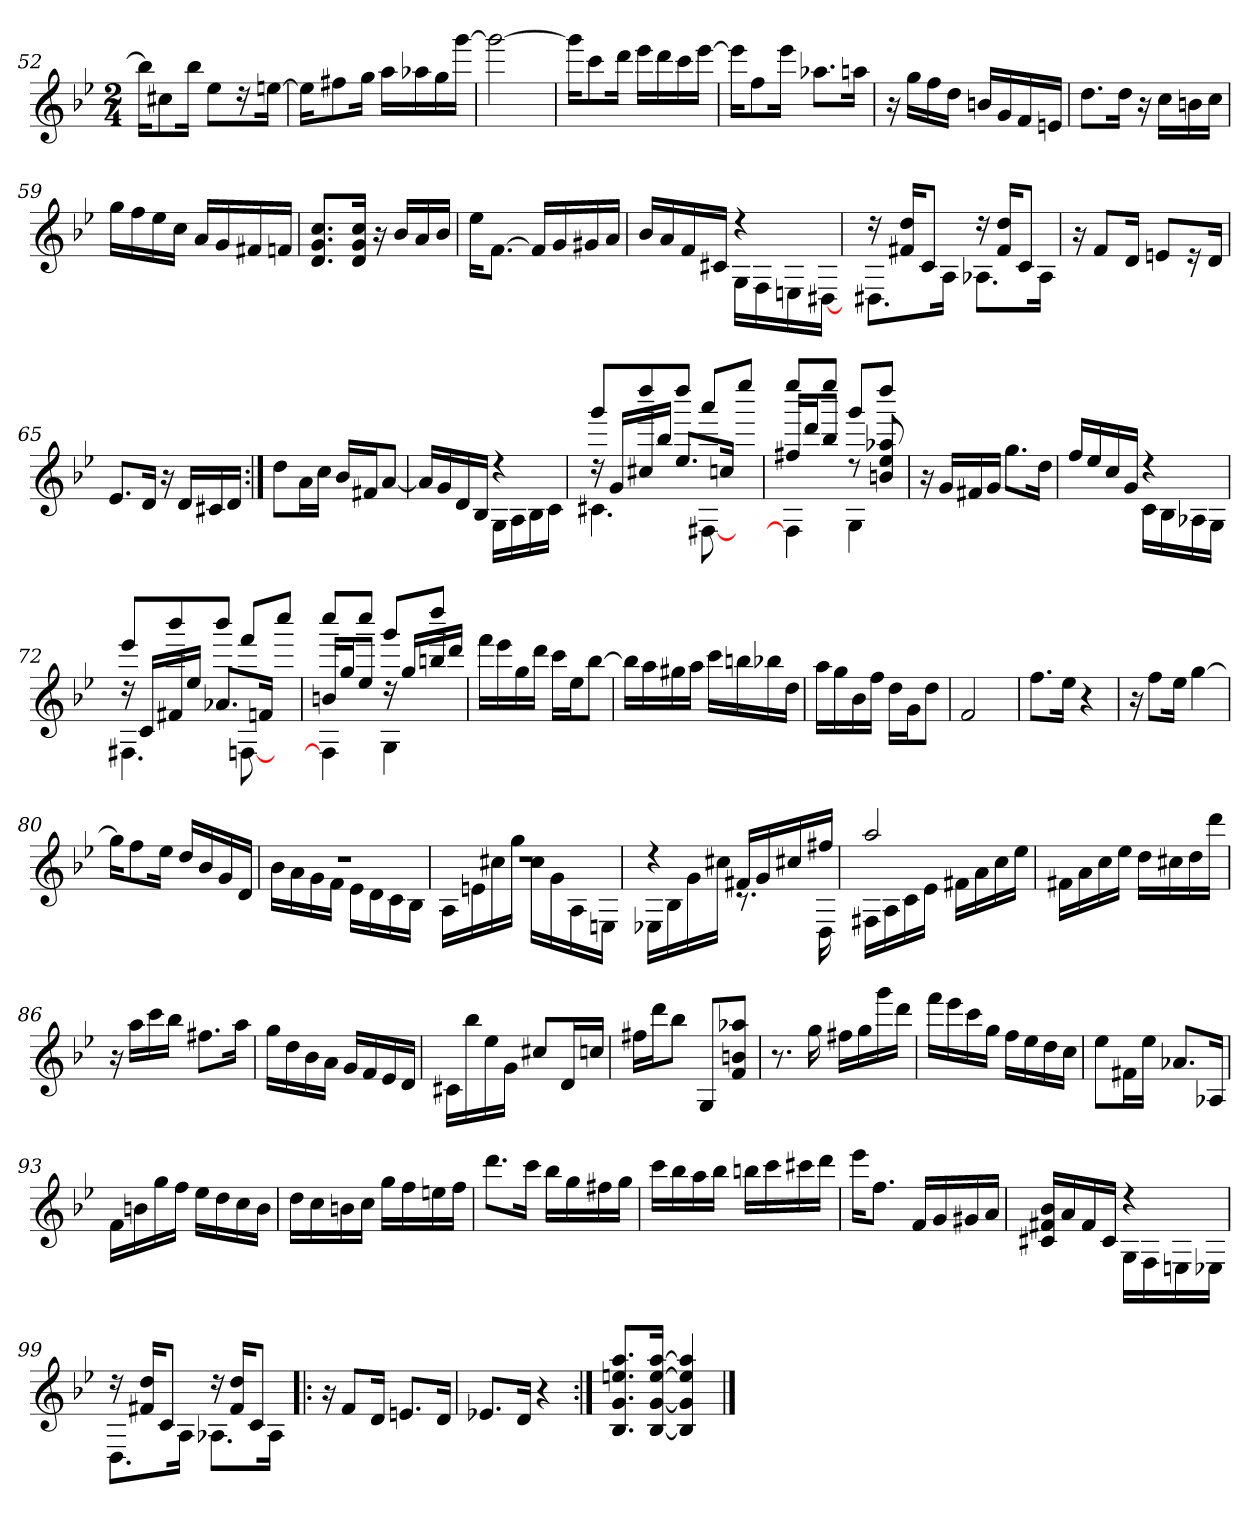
**kern
*part1
*staff1
*clefG2
*k[b-e-]
*g:
*M2/4
=52
16bb-\KL]
8cc#X\
16bb-\Jk
8ee-\L
16r
[16een\Jk
=53
16ee\KL]
8ff#X\
16gg\Jk
16aa\LL
16aa-X\
16gg\
[16ggg\JJ
=54
2ggg\_
=55
16ggg\KL]
8ccc\
16ddd\Jk
16eee-\LL
16ddd\
16ccc\
[16eee-\JJ
!!LO:PB:g=z
=56
16eee-\KL]
8ff\
16eee-\Jk
8.aa-X\L
16aan\Jk
=57
16r
16gg\LL
16ff\
16dd\JJ
16bn/LL
16g/
16f/
16en/JJ
=58
8.dd\L
16dd\Jk
16r
16cc\LL
16bn\
16cc\JJ
=59
16gg\LL
16ff\
16ee-\
16cc\JJ
16a/LL
16g/
16f#X/
16fn/JJ
=60
8.d/ 8.g/ 8.cc/L
16d/ 16g/ 16cc/Jk
16r
16b-/LL
16a/
16b-/JJ
=61
16ee-\KL
[8.f\J
16f/LL]
16g/
16g#X/
16a/JJ
!!LO:LB:g=z
=62
*^
16b-/LL	4ryy
16a/	.
16f/	.
16c#X/JJ	.
4rdd	16G\LL
.	16F\
.	16En\
.	[<16D#X\JJ
=63	=63
16rdd	8.D#X\L
16f#X/ 16dd/KL	.
8c/J	.
.	16A\Jk
16rdd	8.A-X\L
16f#/ 16dd/KL	.
8c/J	.
.	16A-\Jk
*v	*v
=64
16r
8f/L
16d/Jk
8en/L
16r
16d/Jk
=65
8.e-/L
16d/Jk
16r
16d/LL
16c#X/
16d/JJ
=66:|!
8dd\L
16a\L
16cc\JJ
16b-/LL
16f#X/J
[8a/J
!!LO:LB:g=z
=67
*^
16a/LL]	4ryy
16g/	.
16d/	.
16B-/JJ	.
4rdd	16G\LL
.	16A\
.	16B-\
.	16c\JJ
=68	=68
*	*^
16rdd	4.c#X\	8ggg!/L
16g/LL	.	.
16cc#X/	.	8dddd!/
16bb-/JJ	.	.
8.ee-/L	.	8dddd!/J
.	[<8F#X\	8aaa!/L
16ccn/Jk	.	.
8ryy	8ryy	8eeee-!J
=69	=69	=69
16ff#X/LL	4F#\]	8eeee-!/L
16ddd/J	.	.
8bb-/J	.	8eeee-!/J
8rdd	4G\	8ggg!/L
8bn/ 8ee-/ 8aa-X/	.	8dddd!/J
*v	*v	*v
=70
16r
16g/LL
16f#X/
16g/JJ
8.gg\L
16dd\Jk
=71
*^
16ff/LL	4ryy
16ee-/	.
16cc/	.
16g/JJ	.
4rdd	16c\LL
.	16B-\
.	16A-X\
.	16G\JJ
!!LO:LB:g=z	!!
=72	=72
*	*^
16rdd	4.F#X\	8eee-!/L
16c/LL	.	.
16f#X/	.	8bbb-!/
16ee-/JJ	.	.
8.a-X/L	.	8bbb-!/J
.	[<8Fn\	8fff!/L
16fn/Jk	.	.
8ryy	8ryy	8cccc!J
=73	=73	=73
16bn/LL	4F\]	8cccc!/L
16gg/J	.	.
8ee-/J	.	8cccc!/J
16rdd	4G\	8ggg!/L
16gg/LL	.	.
16bbn/	.	8dddd!/J
16ddd/JJ	.	.
*v	*v	*v
=74
16fff\LL
16eee-\
16gg\
16ddd\JJ
16ccc\LL
16ee-\J
[8bb-\J
=75
16bb-\LL]
16aa\
16gg#X\
16aa\JJ
16ccc\LL
16bbn\
16bb-X\
16dd\JJ
=76
16aa\LL
16gg\
16b-\
16ff\JJ
16dd\LL
16g\J
8dd\J
!!LO:LB:g=z
=77
2f/
=78
8.ff\L
16ee-\Jk
4r
=79
16r
8ff\L
16ee-\Jk
[4gg\
=80
16gg\KL]
8ff\
16ee-\Jk
16dd/LL
16b-/
16g/
16d/JJ
=81
*^
2rdd	16b-\LL
.	16a\
.	16g\
.	16f\JJ
.	16e-\LL
.	16d\
.	16c\
.	16B-\JJ
=82	=82
2rdd	16A\LL
.	16en\
.	16cc#X\
.	16gg\JJ
.	16cc#\LL
.	16g\
.	16A\
.	16En\JJ
!!LO:LB:g=z	!!
=83	=83
4rdd	16E-X\LL
.	16B-\
.	16g\
.	16cc#X\JJ
16f#X/LL	8.rc
16g/	.
16cc#X/	.
16ff#X/JJ	16D\
=84	=84
2aa/	16F#X\LL
.	16A\
.	16c\
.	16e-\JJ
.	16f#X\LL
.	16a\
.	16cc\
.	16ee-\JJ
*v	*v
=85
16f#X\LL
16a\
16cc\
16ee-\JJ
16dd\LL
16cc#X\
16dd\
16ddd\JJ
=86
16r
16aa\LL
16ccc\
16bb-\JJ
8.ff#X\L
16aa\Jk
=87
16gg\LL
16dd\
16b-\
16a\JJ
16g/LL
16f/
16e-/
16d/JJ
!!LO:LB:g=z
=88
16c#X\LL
16bb-\
16ee-\
16g\JJ
8cc#X/L
16d/L
16ccn/JJ
=89
16ff#X\LL
16ddd\J
8bb-\J
8G/L
8f/ 8bn/ 8aa-X/J
=90
8.r
16gg\
16ff#X\LL
16gg\
16ggg\
16ddd\JJ
=91
16fff\LL
16eee-\
16ccc\
16gg\JJ
16ff\LL
16ee-\
16dd\
16cc\JJ
=92
8ee-\L
16f#X\L
16ee-\JJ
8.a-X/L
16A-X/Jk
!!LO:LB:g=z
=93
16f\LL
16bn\
16gg\
16ff\JJ
16ee-\LL
16dd\
16cc\
16b\JJ
=94
16dd\LL
16cc\
16bn\
16cc\JJ
16gg\LL
16ff\
16een\
16ff\JJ
=95
8.ddd\L
16ccc\Jk
16bb-\LL
16gg\
16ff#X\
16gg\JJ
=96
16ccc\LL
16bb-\
16aa\
16bb-\JJ
16bbn\LL
16ccc\
16ccc#X\
16ddd\JJ
=97
16eee-\KL
8.ff\J
16f/LL
16g/
16g#X/
16a/JJ
!!LO:LB:g=z
=98
*^
16c#X/ 16f#X/ 16b-/LL	4ryy
16a/	.
16f#/	.
16c#/JJ	.
4rdd	16G\LL
.	16F\
.	16En\
.	16E-X\JJ
=99	=99
16rdd	8.D\L
16f#X/ 16dd/KL	.
8c/J	.
.	16A\Jk
16rdd	8.A-X\L
16f#/ 16dd/KL	.
8c/J	.
.	16A-\Jk
*v	*v
=100!|:
16r
8f/L
16d/Jk
8.en/L
16d/Jk
=101
8.e-X/L
16d/Jk
4r
=102:|!
8.B-/ 8.g/ 8.een/ 8.aa/L
[16B-/ [16g/ [16ee/ [16aa/Jk
4B-/] 4g/] 4ee/] 4aa/]
==
*-
